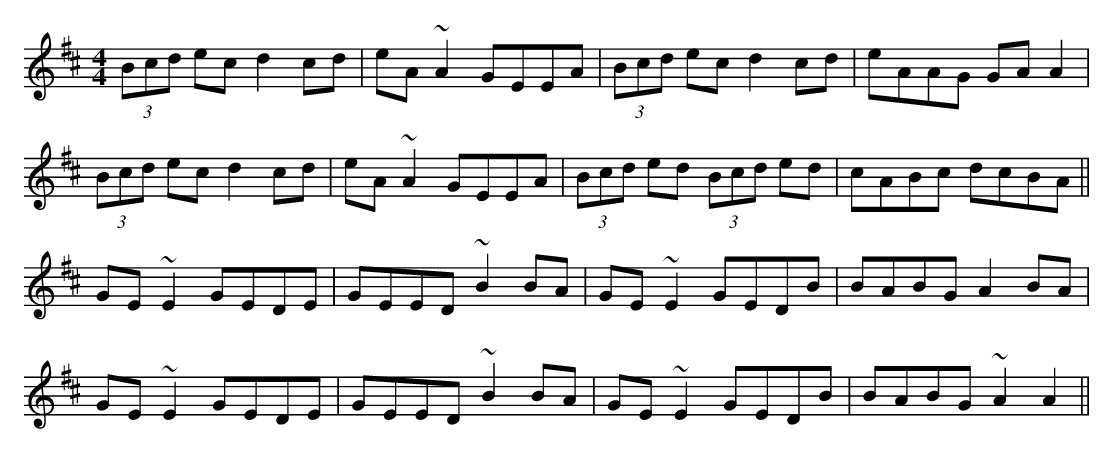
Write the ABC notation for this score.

X:1
M:4/4
K:Amix
(3Bcd ec d2cd|eA~A2 GEEA|(3Bcd ec d2cd|eAAG GAA2|
(3Bcd ec d2cd|eA~A2 GEEA|(3Bcd ed (3Bcd ed|cABc dcBA||
GE~E2 GEDE|GEED ~B2BA|GE~E2 GEDB|BABG A2BA|
GE~E2 GEDE|GEED ~B2BA|GE~E2 GEDB|BABG ~A2A2||
